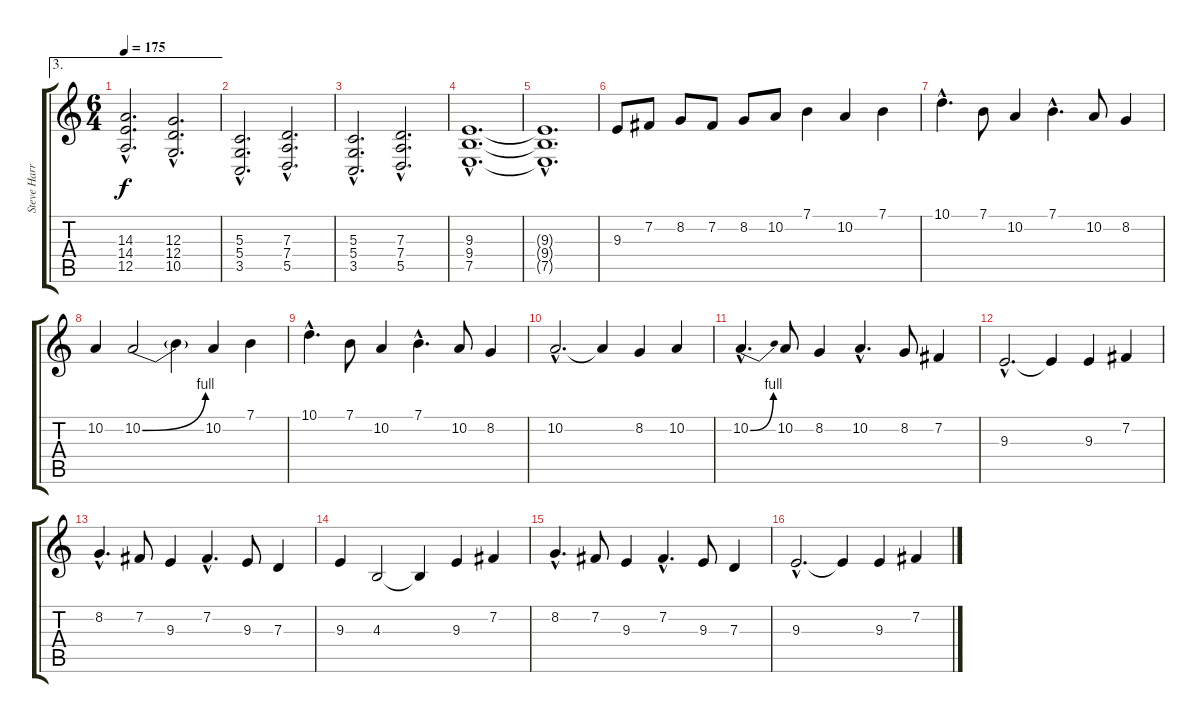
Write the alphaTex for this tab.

\track ("Steve Harris (Keyboard)" "Steve Harr") {instrument stringensemble1}
\staff {score tabs}
\tuning (E4 B3 G3 D3 A2 E2) {hide}
\ae 3
\ts (6 4)
\tempo 175
\clef g2
\ks c
(14.3{hac} 14.4{hac} 12.5{hac}).2{d dy f} (12.3{hac} 12.4{hac} 10.5{hac}).2{d} |
(5.3{hac} 5.4{hac} 3.5{hac}).2{d} (7.3{hac} 7.4{hac} 5.5{hac}).2{d} |
(5.3{hac} 5.4{hac} 3.5{hac}).2{d} (7.3{hac} 7.4{hac} 5.5{hac}).2{d} |
(9.3{hac} 9.4{hac} 7.5{hac}).1{d} |
(9.3{hac t} 9.4{hac t} 7.5{hac t}).1{d} |
9.3.8{volume 16} 7.2.8 8.2.8 7.2.8 8.2.8 10.2.8 7.1.4 10.2.4 7.1.4 |
10.1{hac}.4{d} 7.1.8 10.2.4 7.1{hac}.4{d} 10.2.8 8.2.4 |
10.2.4 10.2{be (bend 0 0 60 4)}.2 10.2{t}.4 10.2.4 7.1.4 |
10.1{hac}.4{d} 7.1.8 10.2.4 7.1{hac}.4{d} 10.2.8 8.2.4 |
10.2{hac}.2{d} 10.2{t}.4 8.2.4 10.2.4 |
10.2{be (bend 0 0 60 4) hac}.4{d} 10.2.8 8.2.4 10.2{hac}.4{d} 8.2.8 7.2.4 |
9.3{hac}.2{d} 9.3{t}.4 9.3.4 7.2.4 |
8.2{hac}.4{d} 7.2.8 9.3.4 7.2{hac}.4{d} 9.3.8 7.3.4 |
9.3.4 4.3.2 4.3{t}.4 9.3.4 7.2.4 |
8.2{hac}.4{d} 7.2.8 9.3.4 7.2{hac}.4{d} 9.3.8 7.3.4 |
9.3{hac}.2{d} 9.3{t}.4 9.3.4 7.2.4
